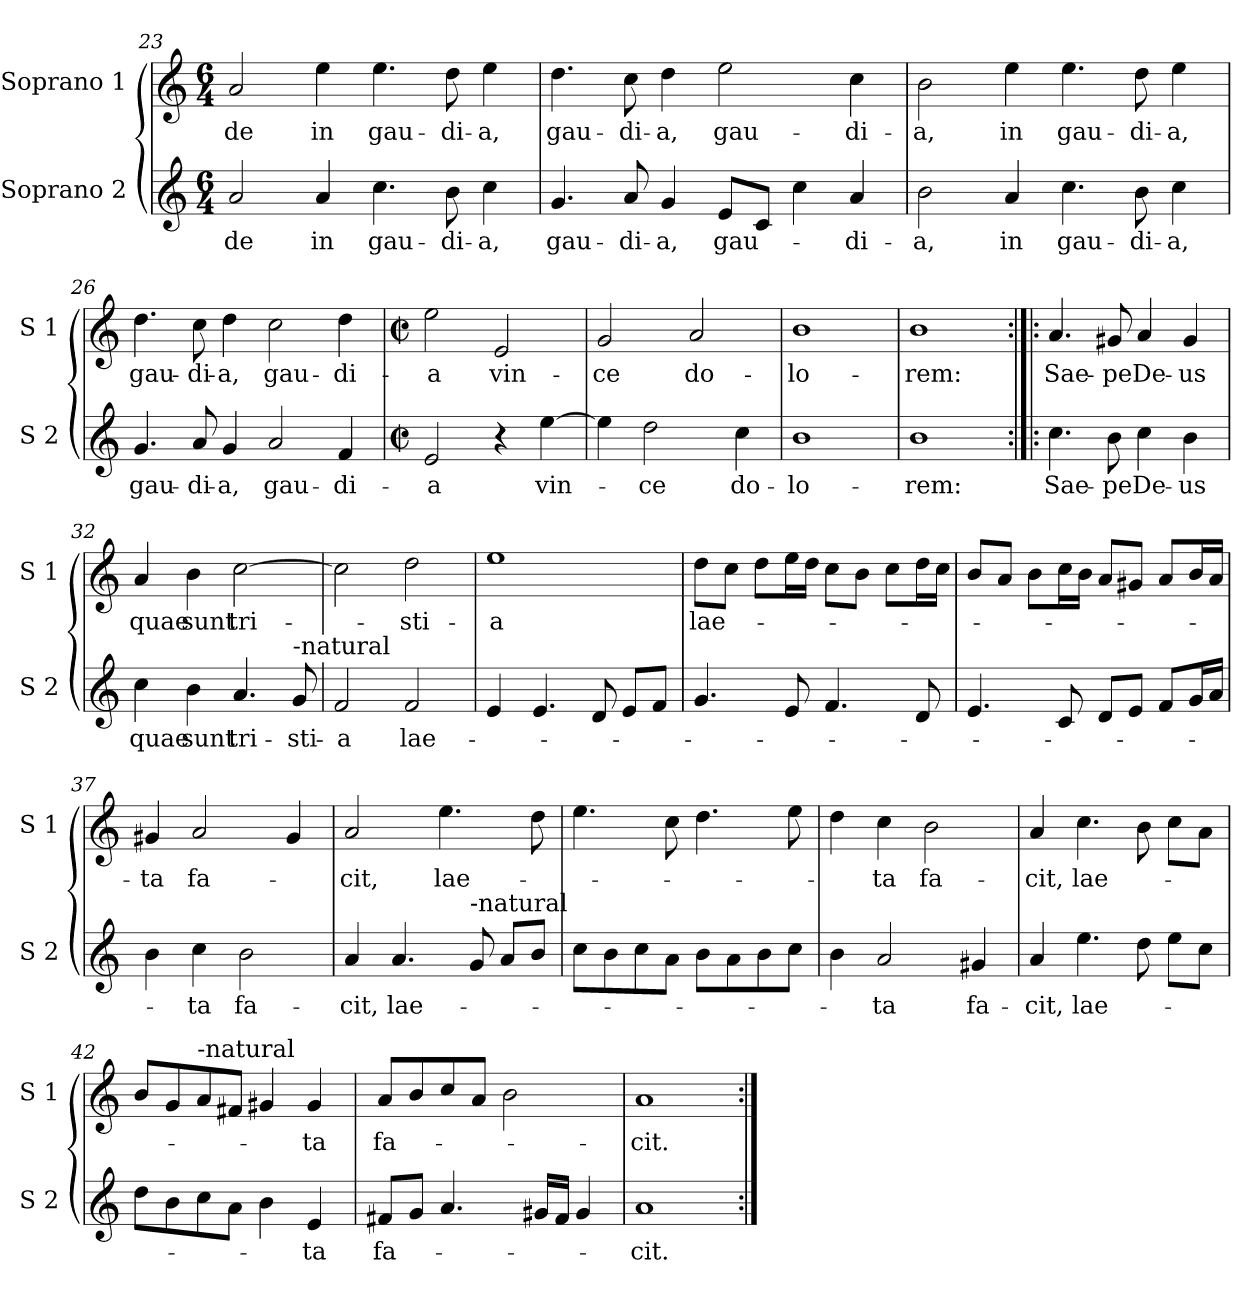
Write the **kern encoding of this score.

**kern	**text	**kern	**text
*part2	*part2	*part1	*part1
*staff2	*staff2	*staff1	*staff1
*I"Soprano 2	*	*I"Soprano 1	*
*I'S 2	*	*I'S 1	*
*clefG2	*	*clefG2	*
*k[]	*	*k[]	*
*C:	*	*C:	*
*M6/4	*	*M6/4	*
=23	=23	=23	=23
!	!LO:LY:b	!	!LO:LY:b
2a/	de	2a/	de
!	!LO:LY:b	!	!LO:LY:b
4a/	in	4ee\	in
!	!LO:LY:b	!	!LO:LY:b
4.cc\	gau-	4.ee\	gau-
!	!LO:LY:b	!	!LO:LY:b
8b\	-di-	8dd\	-di-
!	!LO:LY:b	!	!LO:LY:b
4cc\	-a,	4ee\	-a,
=24	=24	=24	=24
!	!LO:LY:b	!	!LO:LY:b
4.g/	gau-	4.dd\	gau-
!	!LO:LY:b	!	!LO:LY:b
8a/	-di-	8cc\	-di-
!	!LO:LY:b	!	!LO:LY:b
4g/	-a,	4dd\	-a,
!	!LO:LY:b	!	!LO:LY:b
8e/L	gau-	2ee\	gau-
8c/J	.	.	.
4cc\	.	.	.
!	!LO:LY:b	!	!LO:LY:b
4a/	-di-	4cc\	-di-
=25	=25	=25	=25
!	!LO:LY:b	!	!LO:LY:b
2b\	-a,	2b\	-a,
!	!LO:LY:b	!	!LO:LY:b
4a/	in	4ee\	in
!	!LO:LY:b	!	!LO:LY:b
4.cc\	gau-	4.ee\	gau-
!	!LO:LY:b	!	!LO:LY:b
8b\	-di-	8dd\	-di-
!	!LO:LY:b	!	!LO:LY:b
4cc\	-a,	4ee\	-a,
!!LO:LB:g=z
=26	=26	=26	=26
!	!LO:LY:b	!	!LO:LY:b
4.g/	gau-	4.dd\	gau-
!	!LO:LY:b	!	!LO:LY:b
8a/	-di-	8cc\	-di-
!	!LO:LY:b	!	!LO:LY:b
4g/	-a,	4dd\	-a,
!	!LO:LY:b	!	!LO:LY:b
2a/	gau-	2cc\	gau-
!	!LO:LY:b	!	!LO:LY:b
4f/	-di-	4dd\	-di-
=27	=27	=27	=27
*M2/2	*	*M2/2	*
*met(c|)	*	*met(c|)	*
!	!LO:LY:b	!	!LO:LY:b
2e/	-a	2ee\	-a
!	!	!	!LO:LY:b
4r	.	2e/	vin-
!	!LO:LY:b	!	!
[4ee\	vin-	.	.
=28	=28	=28	=28
!	!	!	!LO:LY:b
4ee\]	.	2g/	-ce
!	!LO:LY:b	!	!
2dd\	-ce	.	.
!	!	!	!LO:LY:b
.	.	2a/	do-
!	!LO:LY:b	!	!
4cc\	do-	.	.
=29	=29	=29	=29
!	!LO:LY:b	!	!LO:LY:b
1b	-lo-	1b	-lo-
=30	=30	=30	=30
!	!LO:LY:b	!	!LO:LY:b
1b	-rem:	1b	-rem:
!!LO:PB:g=z
=31:|!|:	=31:|!|:	=31:|!|:	=31:|!|:
!	!LO:LY:b	!	!LO:LY:b
4.cc\	Sae-	4.a/	Sae-
!	!LO:LY:b	!	!LO:LY:b
8b\	-pe	8g#X/	-pe
!	!LO:LY:b	!	!LO:LY:b
4cc\	De-	4a/	De-
!	!LO:LY:b	!	!LO:LY:b
4b\	-us	4g#/	-us
=32	=32	=32	=32
!	!LO:LY:b	!	!LO:LY:b
4cc\	quae	4a/	quae
!	!LO:LY:b	!	!LO:LY:b
4b\	sunt	4b\	sunt
!	!LO:LY:b	!	!LO:LY:b
4.a/	tri-	[2cc\	tri-
!LO:TX:a:t=-natural	!	!	!
!	!LO:LY:b	!	!
8g/	-sti-	.	.
=33	=33	=33	=33
!	!LO:LY:b	!	!
2f/	-a	2cc\]	.
!	!LO:LY:b	!	!LO:LY:b
2f/	lae-	2dd\	-sti-
=34	=34	=34	=34
!	!	!	!LO:LY:b
4e/	.	1ee	-a
4.e/	.	.	.
8d/	.	.	.
8e/L	.	.	.
8f/J	.	.	.
=35	=35	=35	=35
!	!	!	!LO:LY:b
4.g/	.	8dd\L	lae-
.	.	8cc\J	.
.	.	8dd\L	.
8e/	.	16ee\L	.
.	.	16dd\JJ	.
4.f/	.	8cc\L	.
.	.	8b\J	.
.	.	8cc\L	.
8d/	.	16dd\L	.
.	.	16cc\JJ	.
!!LO:LB:g=z
=36	=36	=36	=36
4.e/	.	8b/L	.
.	.	8a/J	.
.	.	8b\L	.
8c/	.	16cc\L	.
.	.	16b\JJ	.
8d/L	.	8a/L	.
8e/J	.	8g#X/J	.
8f/L	.	8a/L	.
16g/L	.	16b/L	.
16a/JJ	.	16a/JJ	.
=37	=37	=37	=37
!	!	!	!LO:LY:b
4b\	.	4g#X/	-ta
!	!LO:LY:b	!	!LO:LY:b
4cc\	-ta	2a/	fa-
!	!LO:LY:b	!	!
2b\	fa-	.	.
.	.	4g#/	.
=38	=38	=38	=38
!	!LO:LY:b	!	!LO:LY:b
4a/	-cit,	2a/	-cit,
!	!LO:LY:b	!	!
4.a/	lae-	.	.
!	!	!	!LO:LY:b
.	.	4.ee\	lae-
!LO:TX:a:t=-natural	!	!	!
8g/	.	.	.
8a/L	.	.	.
8b/J	.	8dd\	.
=39	=39	=39	=39
8cc\L	.	4.ee\	.
8b\	.	.	.
8cc\	.	.	.
8a\J	.	8cc\	.
8b\L	.	4.dd\	.
8a\	.	.	.
8b\	.	.	.
8cc\J	.	8ee\	.
!!LO:LB:g=z
=40	=40	=40	=40
4b\	.	4dd\	.
!	!LO:LY:b	!	!LO:LY:b
2a/	-ta	4cc\	-ta
!	!	!	!LO:LY:b
.	.	2b\	fa-
!	!LO:LY:b	!	!
4g#X/	fa-	.	.
=41	=41	=41	=41
!	!LO:LY:b	!	!LO:LY:b
4a/	-cit,	4a/	-cit,
!	!LO:LY:b	!	!LO:LY:b
4.ee\	lae-	4.cc\	lae-
8dd\	.	8b\	.
8ee\L	.	8cc\L	.
8cc\J	.	8a\J	.
=42	=42	=42	=42
8dd\L	.	8b/L	.
8b\	.	8g/	.
!	!	!LO:TX:a:t=-natural	!
8cc\	.	8a/	.
8a\J	.	8f#X/J	.
4b\	.	4g#X/	.
!	!LO:LY:b	!	!LO:LY:b
4e/	-ta	4g#/	-ta
=43	=43	=43	=43
!	!LO:LY:b	!	!LO:LY:b
8f#X/L	fa-	8a/L	fa-
8g/J	.	8b/	.
4.a/	.	8cc/	.
.	.	8a/J	.
.	.	2b\	.
16g#X/LL	.	.	.
16f#/JJ	.	.	.
4g#/	.	.	.
=44	=44	=44	=44
!	!LO:LY:b	!	!LO:LY:b
1a	-cit.	1a	-cit.
=:|!	=:|!	=:|!	=:|!
*-	*-	*-	*-
